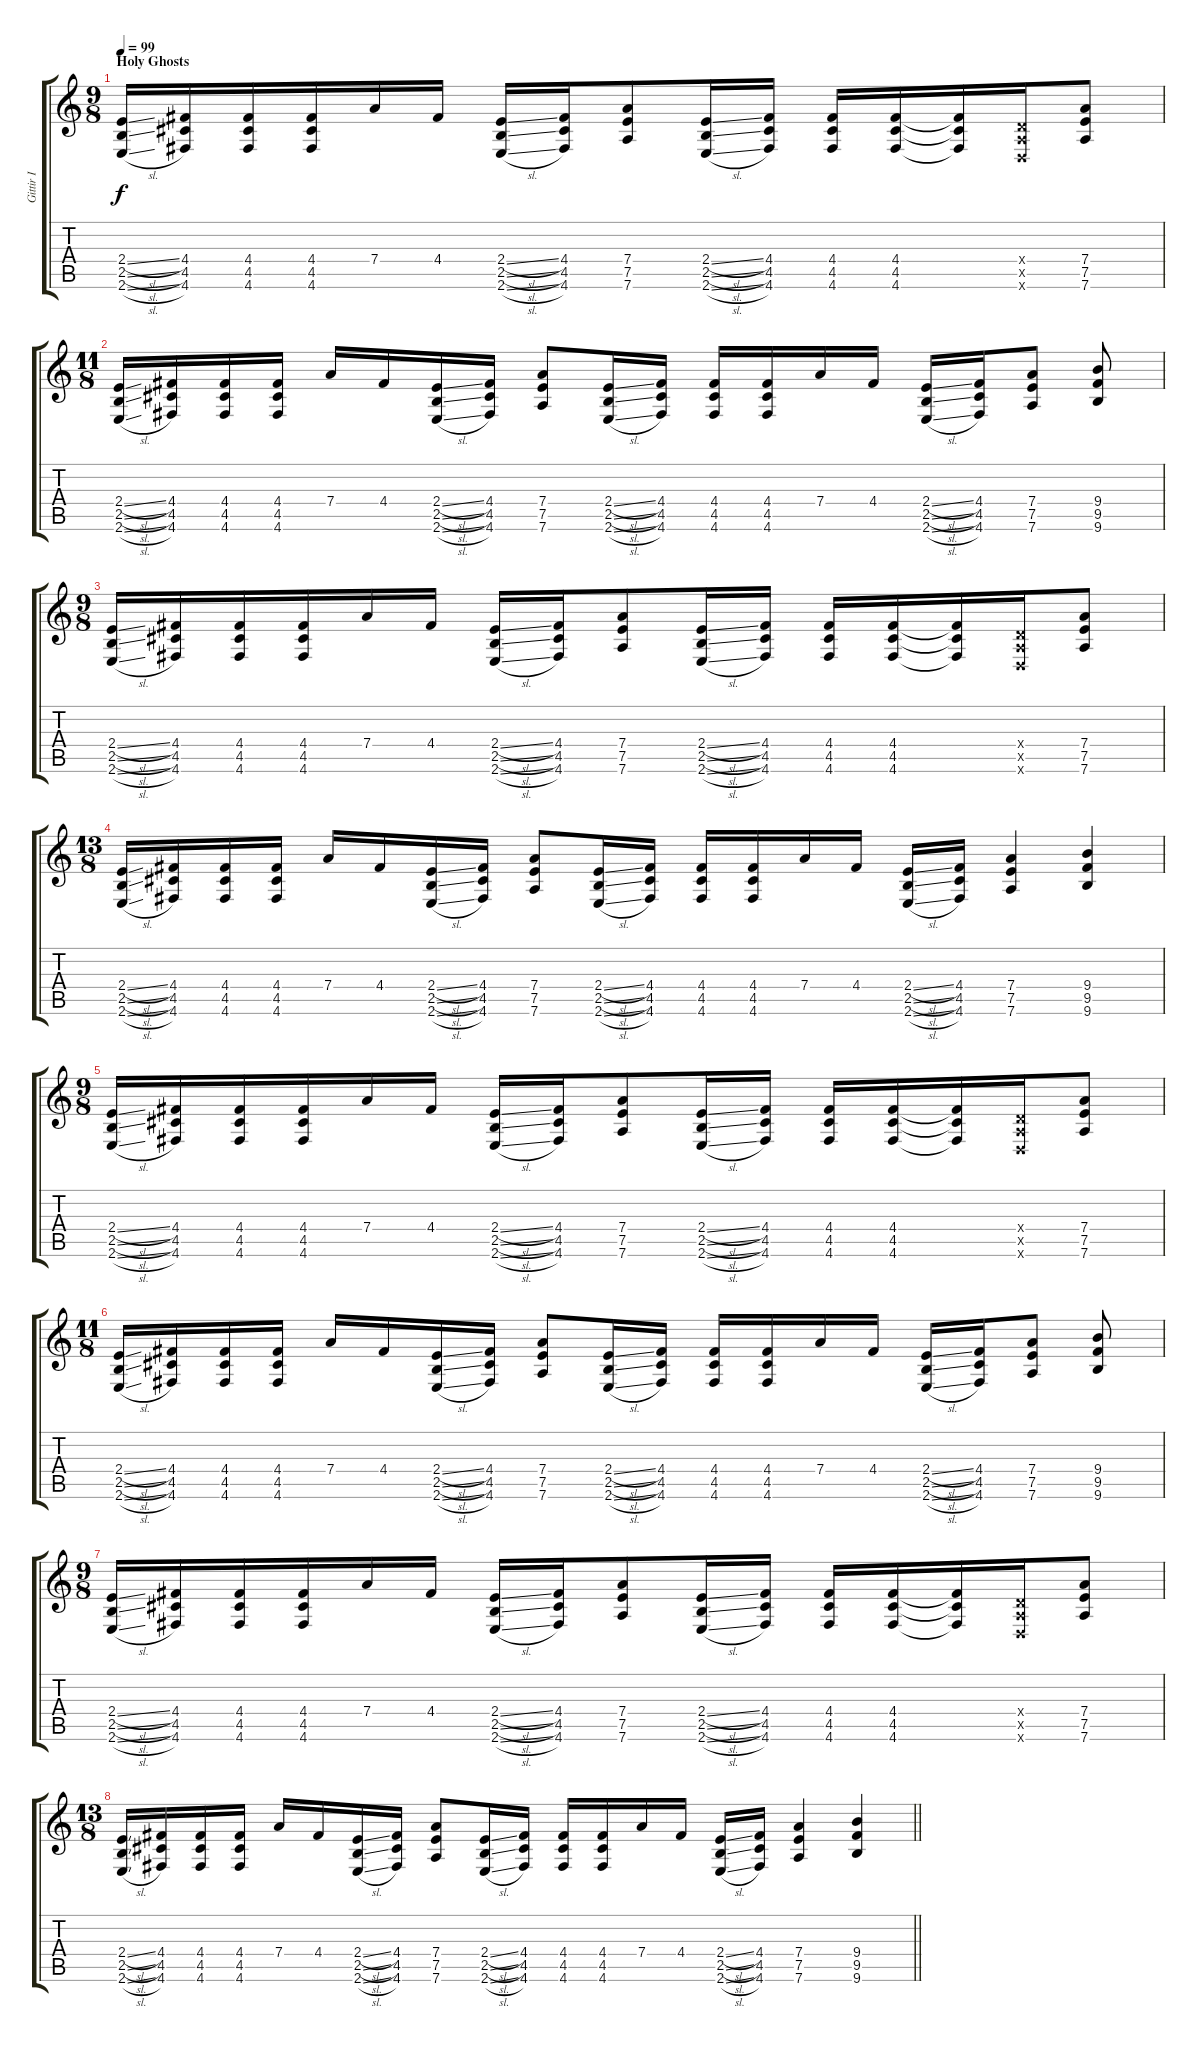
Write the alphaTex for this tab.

\track ("Gittir I" "Gittir I") {instrument distortionguitar}
\staff {score tabs}
\tuning (E4 B3 G3 D3 A2 D2) {hide}
\ts (9 8)
\section ("" "Holy Ghosts")
\tempo 99
\clef g2
\ks c
(2.4{sl} 2.5{sl} 2.6{sl}).16{dy f} (4.4 4.5 4.6).16 (4.4 4.5 4.6).16 (4.4 4.5 4.6).16 7.4.16 4.4.16 (2.4{sl} 2.5{sl} 2.6{sl}).16 (4.4 4.5 4.6).16 (7.4 7.5 7.6).8 (2.4{sl} 2.5{sl} 2.6{sl}).16 (4.4 4.5 4.6).16 (4.4 4.5 4.6).16 (4.4 4.5 4.6).16 (4.4{t} 4.5{t} 4.6{t}).16 (0.4{x} 0.5{x} 0.6{x}).16 (7.4 7.5 7.6).8 |
\ts (11 8)
(2.4{sl} 2.5{sl} 2.6{sl}).16 (4.4 4.5 4.6).16 (4.4 4.5 4.6).16 (4.4 4.5 4.6).16 7.4.16 4.4.16 (2.4{sl} 2.5{sl} 2.6{sl}).16 (4.4 4.5 4.6).16 (7.4 7.5 7.6).8 (2.4{sl} 2.5{sl} 2.6{sl}).16 (4.4 4.5 4.6).16 (4.4 4.5 4.6).16 (4.4 4.5 4.6).16 7.4.16 4.4.16 (2.4{sl} 2.5{sl} 2.6{sl}).16 (4.4 4.5 4.6).16 (7.4 7.5 7.6).8 (9.4 9.5 9.6).8 |
\ts (9 8)
(2.4{sl} 2.5{sl} 2.6{sl}).16 (4.4 4.5 4.6).16 (4.4 4.5 4.6).16 (4.4 4.5 4.6).16 7.4.16 4.4.16 (2.4{sl} 2.5{sl} 2.6{sl}).16 (4.4 4.5 4.6).16 (7.4 7.5 7.6).8 (2.4{sl} 2.5{sl} 2.6{sl}).16 (4.4 4.5 4.6).16 (4.4 4.5 4.6).16 (4.4 4.5 4.6).16 (4.4{t} 4.5{t} 4.6{t}).16 (0.4{x} 0.5{x} 0.6{x}).16 (7.4 7.5 7.6).8 |
\ts (13 8)
(2.4{sl} 2.5{sl} 2.6{sl}).16 (4.4 4.5 4.6).16 (4.4 4.5 4.6).16 (4.4 4.5 4.6).16 7.4.16 4.4.16 (2.4{sl} 2.5{sl} 2.6{sl}).16 (4.4 4.5 4.6).16 (7.4 7.5 7.6).8 (2.4{sl} 2.5{sl} 2.6{sl}).16 (4.4 4.5 4.6).16 (4.4 4.5 4.6).16 (4.4 4.5 4.6).16 7.4.16 4.4.16 (2.4{sl} 2.5{sl} 2.6{sl}).16 (4.4 4.5 4.6).16 (7.4 7.5 7.6).4 (9.4 9.5 9.6).4 |
\ts (9 8)
(2.4{sl} 2.5{sl} 2.6{sl}).16 (4.4 4.5 4.6).16 (4.4 4.5 4.6).16 (4.4 4.5 4.6).16 7.4.16 4.4.16 (2.4{sl} 2.5{sl} 2.6{sl}).16 (4.4 4.5 4.6).16 (7.4 7.5 7.6).8 (2.4{sl} 2.5{sl} 2.6{sl}).16 (4.4 4.5 4.6).16 (4.4 4.5 4.6).16 (4.4 4.5 4.6).16 (4.4{t} 4.5{t} 4.6{t}).16 (0.4{x} 0.5{x} 0.6{x}).16 (7.4 7.5 7.6).8 |
\ts (11 8)
(2.4{sl} 2.5{sl} 2.6{sl}).16 (4.4 4.5 4.6).16 (4.4 4.5 4.6).16 (4.4 4.5 4.6).16 7.4.16 4.4.16 (2.4{sl} 2.5{sl} 2.6{sl}).16 (4.4 4.5 4.6).16 (7.4 7.5 7.6).8 (2.4{sl} 2.5{sl} 2.6{sl}).16 (4.4 4.5 4.6).16 (4.4 4.5 4.6).16 (4.4 4.5 4.6).16 7.4.16 4.4.16 (2.4{sl} 2.5{sl} 2.6{sl}).16 (4.4 4.5 4.6).16 (7.4 7.5 7.6).8 (9.4 9.5 9.6).8 |
\ts (9 8)
(2.4{sl} 2.5{sl} 2.6{sl}).16 (4.4 4.5 4.6).16 (4.4 4.5 4.6).16 (4.4 4.5 4.6).16 7.4.16 4.4.16 (2.4{sl} 2.5{sl} 2.6{sl}).16 (4.4 4.5 4.6).16 (7.4 7.5 7.6).8 (2.4{sl} 2.5{sl} 2.6{sl}).16 (4.4 4.5 4.6).16 (4.4 4.5 4.6).16 (4.4 4.5 4.6).16 (4.4{t} 4.5{t} 4.6{t}).16 (0.4{x} 0.5{x} 0.6{x}).16 (7.4 7.5 7.6).8 |
\ts (13 8)
\barLineRight lightlight
(2.4{sl} 2.5{sl} 2.6{sl}).16 (4.4 4.5 4.6).16 (4.4 4.5 4.6).16 (4.4 4.5 4.6).16 7.4.16 4.4.16 (2.4{sl} 2.5{sl} 2.6{sl}).16 (4.4 4.5 4.6).16 (7.4 7.5 7.6).8 (2.4{sl} 2.5{sl} 2.6{sl}).16 (4.4 4.5 4.6).16 (4.4 4.5 4.6).16 (4.4 4.5 4.6).16 7.4.16 4.4.16 (2.4{sl} 2.5{sl} 2.6{sl}).16 (4.4 4.5 4.6).16 (7.4 7.5 7.6).4 (9.4 9.5 9.6).4
